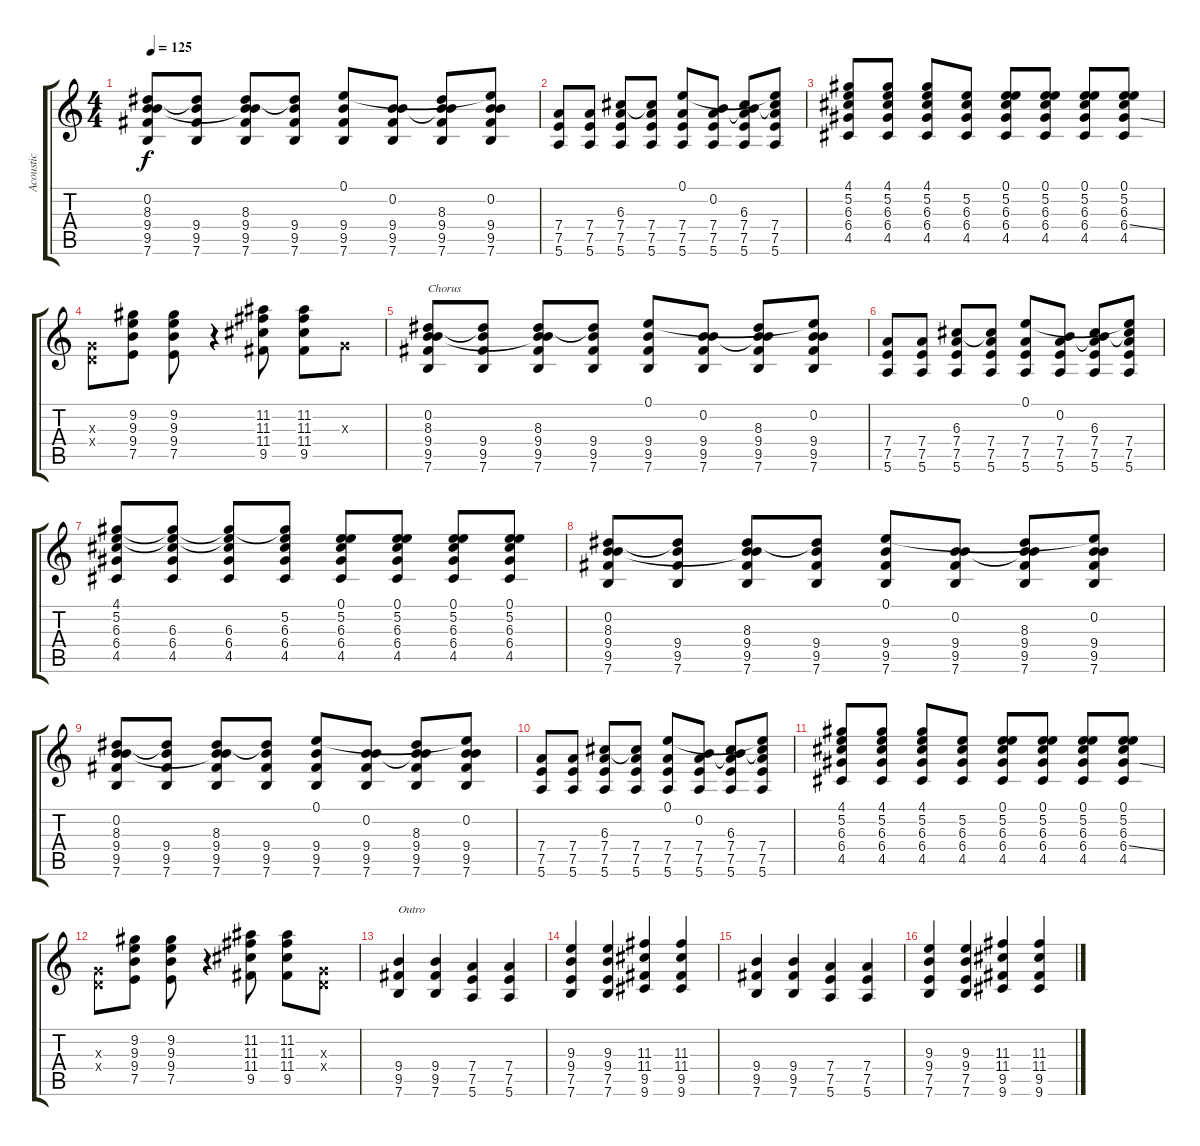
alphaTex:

\track ("Acoustic" "Acoustic") {instrument acousticguitarnylon}
\staff {score tabs}
\tuning (E4 B3 G3 D3 A2 E2) {hide}
\ts (4 4)
\tempo 125
\clef g2
\ks c
(0.2 8.3 9.4 9.5 7.6).8{dy f} (8.3{t} 9.4 9.5 7.6).8 (0.2{t} 8.3 9.4 9.5 7.6).8 (8.3{t} 9.4 9.5 7.6).8 (0.1 9.4 9.5 7.6).8 (0.2 9.4 9.5 7.6).8 (0.2{t} 8.3 9.4 9.5 7.6).8 (0.1{t} 0.2 9.4 9.5 7.6).8 |
(7.4 7.5 5.6).8 (7.4 7.5 5.6).8 (6.3 7.4 7.5 5.6).8 (6.3{t} 7.4 7.5 5.6).8 (0.1 7.4 7.5 5.6).8 (0.2 7.4 7.5 5.6).8 (0.2{t} 6.3 7.4 7.5 5.6).8 (0.1{t} 6.3{t} 7.4 7.5 5.6).8 |
(4.1 5.2 6.3 6.4 4.5).8 (4.1 5.2 6.3 6.4 4.5).8 (4.1 5.2 6.3 6.4 4.5).8 (5.2 6.3 6.4 4.5).8 (0.1 5.2 6.3 6.4 4.5).8 (0.1 5.2 6.3 6.4 4.5).8 (0.1 5.2 6.3 6.4 4.5).8 (0.1 5.2 6.3 6.4{ss} 4.5).8 |
(0.3{x} 0.4{x}).8 (9.2 9.3 9.4 7.5).8 (9.2 9.3 9.4 7.5).8 r.4 (11.2 11.3 11.4 9.5).8 (11.2 11.3 11.4 9.5).8 0.3{x}.8 |
(0.2 8.3 9.4 9.5 7.6).8{txt "Chorus"} (8.3{t} 9.4 9.5 7.6).8 (0.2{t} 8.3 9.4 9.5 7.6).8 (8.3{t} 9.4 9.5 7.6).8 (0.1 9.4 9.5 7.6).8 (0.2 9.4 9.5 7.6).8 (0.2{t} 8.3 9.4 9.5 7.6).8 (0.1{t} 0.2 9.4 9.5 7.6).8 |
(7.4 7.5 5.6).8 (7.4 7.5 5.6).8 (6.3 7.4 7.5 5.6).8 (6.3{t} 7.4 7.5 5.6).8 (0.1 7.4 7.5 5.6).8 (0.2 7.4 7.5 5.6).8 (0.2{t} 6.3 7.4 7.5 5.6).8 (0.1{t} 6.3{t} 7.4 7.5 5.6).8 |
(4.1 5.2 6.3 6.4 4.5).8 (4.1{t} 5.2{t} 6.3 6.4 4.5).8 (4.1{t} 5.2{t} 6.3 6.4 4.5).8 (4.1{t} 5.2 6.3 6.4 4.5).8 (0.1 5.2 6.3 6.4 4.5).8 (0.1 5.2 6.3 6.4 4.5).8 (0.1 5.2 6.3 6.4 4.5).8 (0.1 5.2 6.3 6.4 4.5).8 |
(0.2 8.3 9.4 9.5 7.6).8 (8.3{t} 9.4 9.5 7.6).8 (0.2{t} 8.3 9.4 9.5 7.6).8 (8.3{t} 9.4 9.5 7.6).8 (0.1 9.4 9.5 7.6).8 (0.2 9.4 9.5 7.6).8 (0.2{t} 8.3 9.4 9.5 7.6).8 (0.1{t} 0.2 9.4 9.5 7.6).8 |
(0.2 8.3 9.4 9.5 7.6).8 (8.3{t} 9.4 9.5 7.6).8 (0.2{t} 8.3 9.4 9.5 7.6).8 (8.3{t} 9.4 9.5 7.6).8 (0.1 9.4 9.5 7.6).8 (0.2 9.4 9.5 7.6).8 (0.2{t} 8.3 9.4 9.5 7.6).8 (0.1{t} 0.2 9.4 9.5 7.6).8 |
(7.4 7.5 5.6).8 (7.4 7.5 5.6).8 (6.3 7.4 7.5 5.6).8 (6.3{t} 7.4 7.5 5.6).8 (0.1 7.4 7.5 5.6).8 (0.2 7.4 7.5 5.6).8 (0.2{t} 6.3 7.4 7.5 5.6).8 (0.1{t} 6.3{t} 7.4 7.5 5.6).8 |
(4.1 5.2 6.3 6.4 4.5).8 (4.1 5.2 6.3 6.4 4.5).8 (4.1 5.2 6.3 6.4 4.5).8 (5.2 6.3 6.4 4.5).8 (0.1 5.2 6.3 6.4 4.5).8 (0.1 5.2 6.3 6.4 4.5).8 (0.1 5.2 6.3 6.4 4.5).8 (0.1 5.2 6.3 6.4{ss} 4.5).8 |
(0.3{x} 0.4{x}).8 (9.2 9.3 9.4 7.5).8 (9.2 9.3 9.4 7.5).8 r.4 (11.2 11.3 11.4 9.5).8 (11.2 11.3 11.4 9.5).8 (0.3{x} 0.4{x}).8 |
(9.4 9.5 7.6).4{txt "Outro"} (9.4 9.5 7.6).4 (7.4 7.5 5.6).4 (7.4 7.5 5.6).4 |
(9.3 9.4 7.5 7.6).4 (9.3 9.4 7.5 7.6).4 (11.3 11.4 9.5 9.6).4 (11.3 11.4 9.5 9.6).4 |
(9.4 9.5 7.6).4 (9.4 9.5 7.6).4 (7.4 7.5 5.6).4 (7.4 7.5 5.6).4 |
(9.3 9.4 7.5 7.6).4 (9.3 9.4 7.5 7.6).4 (11.3 11.4 9.5 9.6).4 (11.3 11.4 9.5 9.6).4
